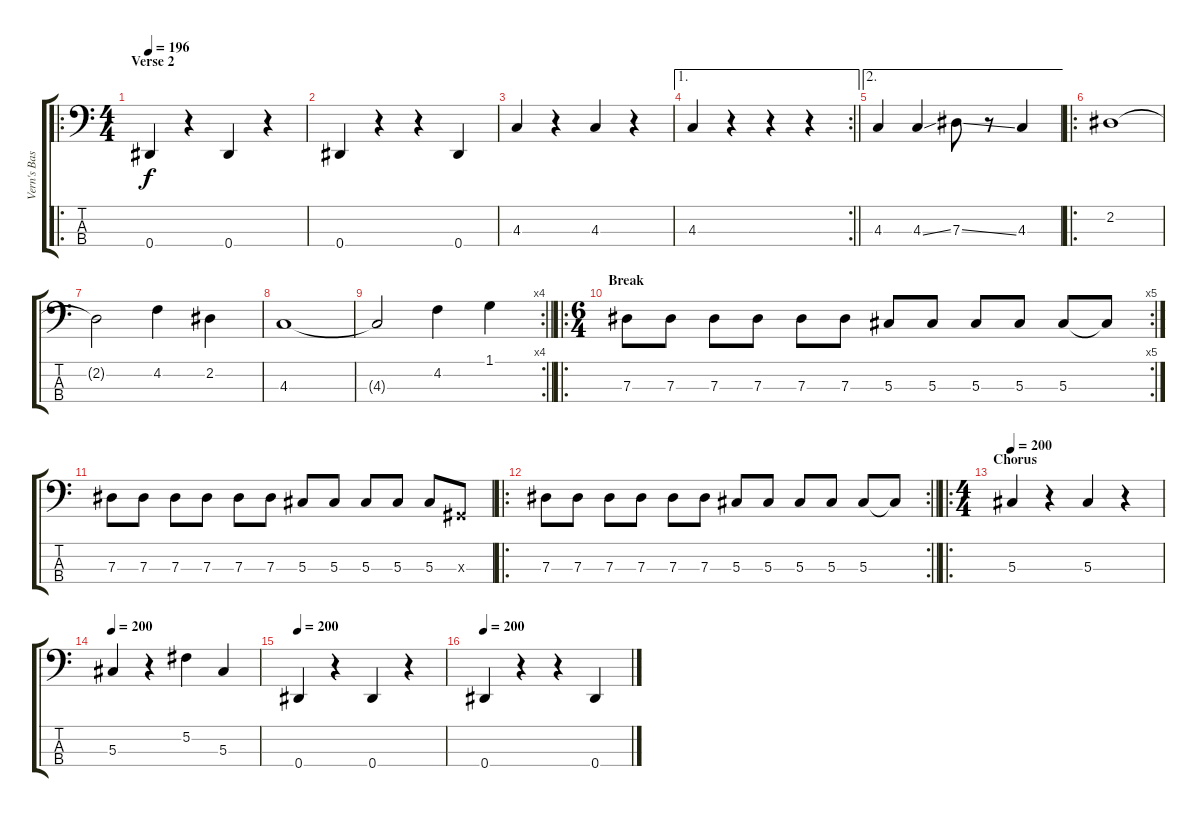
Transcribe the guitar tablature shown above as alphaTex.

\track ("Vern's Bass" "Vern's Bas") {instrument electricbassfinger}
\staff {score tabs}
\tuning (Gb2 Db2 Ab1 Eb1) {hide}
\ro
\ts (4 4)
\section ("" "Verse 2")
\tempo 196
\clef f4
\ks c
0.4.4{dy f} r.4 0.4.4 r.4 |
0.4.4 r.4 r.4 0.4.4 |
4.3.4 r.4 4.3.4 r.4 |
\ae 1
\rc 2
\barLineRight lightlight
4.3.4 r.4 r.4 r.4 |
\ae 2
4.3.4 4.3{ss}.4 7.3{ss}.8 r.8 4.3.4 |
\ro
2.2.1{volume 10} |
2.2{t}.2 4.2.4 2.2.4 |
4.3.1 |
\rc 4
\barLineRight lightlight
4.3{t}.2 4.2.4 1.1.4 |
\ro
\rc 5
\ts (6 4)
\section ("" "Break")
7.3.8 7.3.8 7.3.8 7.3.8 7.3.8 7.3.8 5.3.8 5.3.8 5.3.8 5.3.8 5.3.8 5.3{t}.8 |
7.3.8 7.3.8 7.3.8 7.3.8 7.3.8 7.3.8 5.3.8 5.3.8 5.3.8 5.3.8 5.3.8 0.3{x}.8 |
\ro
\rc 2
\barLineRight lightlight
7.3.8 7.3.8 7.3.8 7.3.8 7.3.8 7.3.8 5.3.8 5.3.8 5.3.8 5.3.8 5.3.8 5.3{t}.8 |
\ro
\ts (4 4)
\section ("" "Chorus")
\tempo 200
5.3.4 r.4 5.3.4 r.4 |
\tempo 200
5.3.4 r.4 5.2.4 5.3.4 |
\tempo 200
0.4.4 r.4 0.4.4 r.4 |
\tempo 200
0.4.4 r.4 r.4 0.4.4
